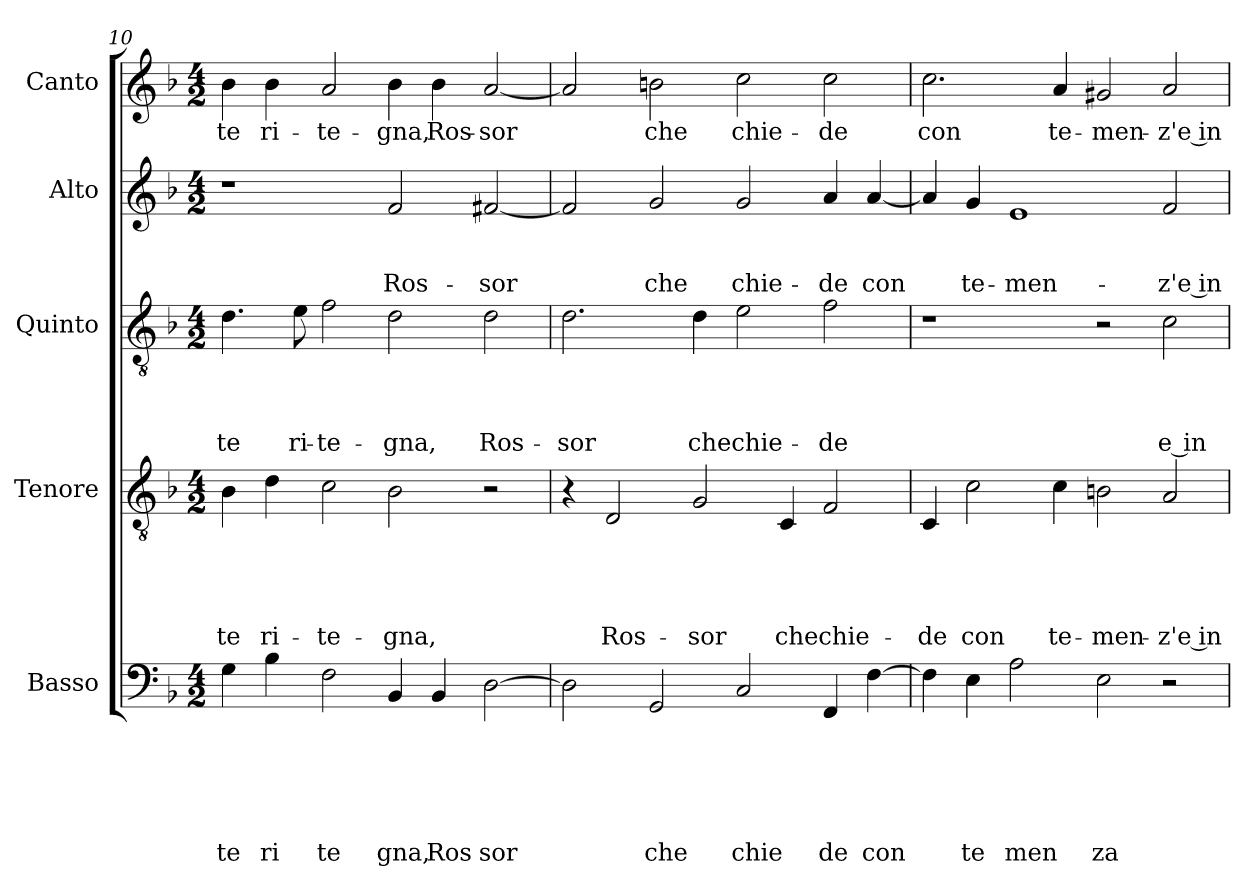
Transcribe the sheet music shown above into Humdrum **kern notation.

**kern	**text	**text	**text	**text	**text	**text	**kern	**text	**text	**text	**text	**text	**kern	**text	**text	**text	**text	**kern	**text	**text	**text	**kern	**text
*part5	*part5	*part5	*part5	*part5	*part5	*part5	*part4	*part4	*part4	*part4	*part4	*part4	*part3	*part3	*part3	*part3	*part3	*part2	*part2	*part2	*part2	*part1	*part1
*staff5	*staff5	*staff5	*staff5	*staff5	*staff5	*staff5	*staff4	*staff4	*staff4	*staff4	*staff4	*staff4	*staff3	*staff3	*staff3	*staff3	*staff3	*staff2	*staff2	*staff2	*staff2	*staff1	*staff1
*I"Basso	*	*	*	*	*	*	*I"Tenore	*	*	*	*	*	*I"Quinto	*	*	*	*	*I"Alto	*	*	*	*I"Canto	*
*clefF4	*	*	*	*	*	*	*clefGv2	*	*	*	*	*	*clefGv2	*	*	*	*	*clefG2	*	*	*	*clefG2	*
*ITrd-3c-5	*	*	*	*	*	*	*ITrd-3c-5	*	*	*	*	*	*ITrd-3c-5	*	*	*	*	*ITrd-3c-5	*	*	*	*	*
*k[b-e-]	*	*	*	*	*	*	*k[b-e-]	*	*	*	*	*	*k[b-e-]	*	*	*	*	*k[b-e-]	*	*	*	*k[b-]	*
*B-:	*	*	*	*	*	*	*B-:	*	*	*	*	*	*B-:	*	*	*	*	*B-:	*	*	*	*F:	*
*M4/2	*	*	*	*	*	*	*M4/2	*	*	*	*	*	*M4/2	*	*	*	*	*M4/2	*	*	*	*M4/2	*
=10	=10	=10	=10	=10	=10	=10	=10	=10	=10	=10	=10	=10	=10	=10	=10	=10	=10	=10	=10	=10	=10	=10	=10
!	!	!	!	!	!	!LO:LY:b	!	!	!	!	!	!LO:LY:b	!	!	!	!	!LO:LY:b	!	!	!	!	!	!LO:LY:b
4c\	.	.	.	.	.	te	4e-\	.	.	.	.	te	4.g\	.	.	.	te	1r	.	.	.	4b-\	te
!	!	!	!	!	!	!LO:LY:b	!	!	!	!	!	!LO:LY:b	!	!	!	!	!	!	!	!	!	!	!LO:LY:b
4e-\	.	.	.	.	.	ri	4g\	.	.	.	.	ri-	.	.	.	.	.	.	.	.	.	4b-\	ri-
!	!	!	!	!	!	!	!	!	!	!	!	!	!	!	!	!	!LO:LY:b	!	!	!	!	!	!
.	.	.	.	.	.	.	.	.	.	.	.	.	8a\	.	.	.	ri-	.	.	.	.	.	.
!	!	!	!	!	!	!LO:LY:b	!	!	!	!	!	!LO:LY:b	!	!	!	!	!LO:LY:b	!	!	!	!	!	!LO:LY:b
2B-\	.	.	.	.	.	te	2f\	.	.	.	.	-te-	2b-\	.	.	.	-te-	.	.	.	.	2a/	-te-
!	!	!	!	!	!	!LO:LY:b	!	!	!	!	!	!LO:LY:b	!	!	!	!	!LO:LY:b	!	!	!	!LO:LY:b	!	!LO:LY:b
4E-/	.	.	.	.	.	gna,	2e-\	.	.	.	.	-gna,	2g\	.	.	.	-gna,	2b-/	.	.	Ros-	4b-\	-gna,
!	!	!	!	!	!	!LO:LY:b	!	!	!	!	!	!	!	!	!	!	!	!	!	!	!	!	!LO:LY:b
4E-/	.	.	.	.	.	Ros	.	.	.	.	.	.	.	.	.	.	.	.	.	.	.	4b-\	Ros-
!	!	!	!	!	!	!LO:LY:b	!	!	!	!	!	!	!	!	!	!	!LO:LY:b	!	!	!	!LO:LY:b	!	!LO:LY:b
[>2G\	.	.	.	.	.	sor	2r	.	.	.	.	.	2g\	.	.	.	Ros-	[<2bn/	.	.	-sor	[<2a/	-sor
=11	=11	=11	=11	=11	=11	=11	=11	=11	=11	=11	=11	=11	=11	=11	=11	=11	=11	=11	=11	=11	=11	=11	=11
!	!	!	!	!	!	!	!	!	!	!	!	!	!	!	!	!	!LO:LY:b	!	!	!	!	!	!
2G\]	.	.	.	.	.	.	4r	.	.	.	.	.	2.g\	.	.	.	-sor	2b/]	.	.	.	2a/]	.
!	!	!	!	!	!	!	!	!	!	!	!	!LO:LY:b	!	!	!	!	!	!	!	!	!	!	!
.	.	.	.	.	.	.	2G/	.	.	.	.	Ros-	.	.	.	.	.	.	.	.	.	.	.
!	!	!	!	!	!	!LO:LY:b	!	!	!	!	!	!	!	!	!	!	!	!	!	!	!LO:LY:b	!	!LO:LY:b
2C/	.	.	.	.	.	che	.	.	.	.	.	.	.	.	.	.	.	2cc/	.	.	che	2bn\	che
!	!	!	!	!	!	!	!	!	!	!	!	!LO:LY:b	!	!	!	!	!LO:LY:b	!	!	!	!	!	!
.	.	.	.	.	.	.	2c/	.	.	.	.	-sor	4g\	.	.	.	che	.	.	.	.	.	.
!	!	!	!	!	!	!LO:LY:b	!	!	!	!	!	!	!	!	!	!	!LO:LY:b	!	!	!	!LO:LY:b	!	!LO:LY:b
2F/	.	.	.	.	.	chie	.	.	.	.	.	.	2a\	.	.	.	chie-	2cc/	.	.	chie-	2cc\	chie-
!	!	!	!	!	!	!	!	!	!	!	!	!LO:LY:b	!	!	!	!	!	!	!	!	!	!	!
.	.	.	.	.	.	.	4F/	.	.	.	.	che	.	.	.	.	.	.	.	.	.	.	.
!	!	!	!	!	!	!LO:LY:b	!	!	!	!	!	!LO:LY:b	!	!	!	!	!LO:LY:b	!	!	!	!LO:LY:b	!	!LO:LY:b
4BB-/	.	.	.	.	.	de	2B-/	.	.	.	.	chie-	2b-\	.	.	.	-de	4dd/	.	.	-de	2cc\	-de
!	!	!	!	!	!	!LO:LY:b	!	!	!	!	!	!	!	!	!	!	!	!	!	!	!LO:LY:b	!	!
[>4B-\	.	.	.	.	.	con	.	.	.	.	.	.	.	.	.	.	.	[<4dd/	.	.	con	.	.
=12	=12	=12	=12	=12	=12	=12	=12	=12	=12	=12	=12	=12	=12	=12	=12	=12	=12	=12	=12	=12	=12	=12	=12
!	!	!	!	!	!	!	!	!	!	!	!	!LO:LY:b	!	!	!	!	!	!	!	!	!	!	!LO:LY:b
4B-\]	.	.	.	.	.	.	4F/	.	.	.	.	-de	1r	.	.	.	.	4dd/]	.	.	.	2.cc\	con
!	!	!	!	!	!	!LO:LY:b	!	!	!	!	!	!LO:LY:b	!	!	!	!	!	!	!	!	!LO:LY:b	!	!
4A\	.	.	.	.	.	te	2f\	.	.	.	.	con	.	.	.	.	.	4cc/	.	.	te-	.	.
!	!	!	!	!	!	!LO:LY:b	!	!	!	!	!	!	!	!	!	!	!	!	!	!	!LO:LY:b	!	!
2d\	.	.	.	.	.	men	.	.	.	.	.	.	.	.	.	.	.	1a	.	.	-men-	.	.
!	!	!	!	!	!	!	!	!	!	!	!	!LO:LY:b	!	!	!	!	!	!	!	!	!	!	!LO:LY:b
.	.	.	.	.	.	.	4f\	.	.	.	.	te-	.	.	.	.	.	.	.	.	.	4a/	te-
!	!	!	!	!	!	!LO:LY:b	!	!	!	!	!	!LO:LY:b	!	!	!	!	!	!	!	!	!	!	!LO:LY:b
2A\	.	.	.	.	.	za	2en\	.	.	.	.	-men-	2r	.	.	.	.	.	.	.	.	2g#X/	-men-
!	!	!	!	!	!	!	!	!	!	!	!	!LO:LY:b:rj	!	!	!	!	!LO:LY:b:rj	!	!	!	!LO:LY:b:rj	!	!LO:LY:b:rj
2r	.	.	.	.	.	.	2d/	.	.	.	.	-z'e in-	2f\	.	.	.	e in-	2b-/	.	.	-z'e in-	2a/	-z'e in-
=	=	=	=	=	=	=	=	=	=	=	=	=	=	=	=	=	=	=	=	=	=	=	=
*-	*-	*-	*-	*-	*-	*-	*-	*-	*-	*-	*-	*-	*-	*-	*-	*-	*-	*-	*-	*-	*-	*-	*-
